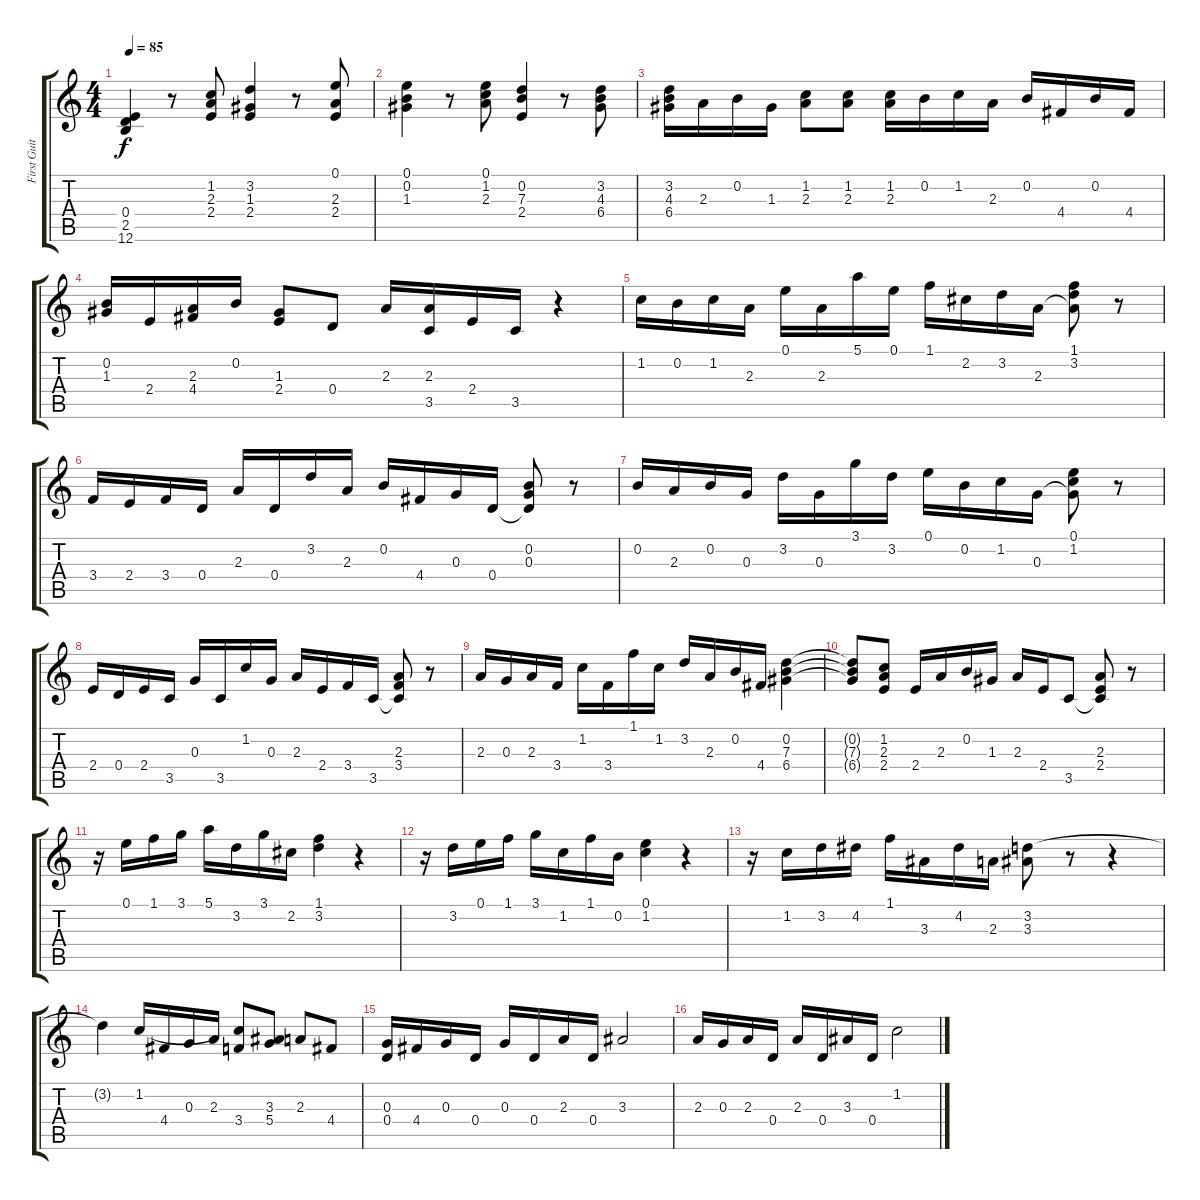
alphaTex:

\track ("First Guitar" "First Guit") {instrument electricguitarjazz}
\staff {score tabs}
\tuning (E4 B3 G3 D3 A2 E2) {hide}
\ts (4 4)
\tempo 85
\clef g2
\ks c
(0.4 2.5 12.6).4{dy f} r.8 (1.2 2.3 2.4).8 (3.2 1.3 2.4).4 r.8 (0.1 2.3 2.4).8 |
(0.1 0.2 1.3).4 r.8 (0.1 1.2 2.3).8 (0.2 7.3 2.4).4 r.8 (3.2 4.3 6.4).8 |
(3.2 4.3 6.4).16 2.3.16 0.2.16 1.3.16 (1.2 2.3).8 (1.2 2.3).8 (1.2 2.3).16 0.2.16 1.2.16 2.3.16 0.2.16 4.4.16 0.2.16 4.4.16 |
(0.2 1.3).16 2.4.16 (2.3 4.4).16 0.2.16 (1.3 2.4).8 0.4.8 2.3.16 (2.3 3.5).16 2.4.16 3.5.16 r.4 |
1.2.16 0.2.16 1.2.16 2.3.16 0.1.16 2.3.16 5.1.16 0.1.16 1.1.16 2.2.16 3.2.16 2.3.16 (1.1 3.2 2.3{t}).8 r.8 |
3.4.16 2.4.16 3.4.16 0.4.16 2.3.16 0.4.16 3.2.16 2.3.16 0.2.16 4.4.16 0.3.16 0.4.16 (0.2 0.3 0.4{t}).8 r.8 |
0.2.16 2.3.16 0.2.16 0.3.16 3.2.16 0.3.16 3.1.16 3.2.16 0.1.16 0.2.16 1.2.16 0.3.16 (0.1 1.2 0.3{t}).8 r.8 |
2.4.16 0.4.16 2.4.16 3.5.16 0.3.16 3.5.16 1.2.16 0.3.16 2.3.16 2.4.16 3.4.16 3.5.16 (2.3 3.4 3.5{t}).8 r.8 |
2.3.16 0.3.16 2.3.16 3.4.16 1.2.16 3.4.16 1.1.16 1.2.16 3.2.16 2.3.16 0.2.16 4.4.16 (0.2 7.3 6.4).4 |
(0.2{t} 7.3{t} 6.4{t}).8 (1.2 2.3 2.4).8 2.4.16 2.3.16 0.2.16 1.3.16 2.3.16 2.4.16 3.5.8 (2.3 2.4 3.5{t}).8 r.8 |
r.16 0.1.16 1.1.16 3.1.16 5.1.16 3.2.16 3.1.16 2.2.16 (1.1 3.2).4 r.4 |
r.16 3.2.16 0.1.16 1.1.16 3.1.16 1.2.16 1.1.16 0.2.16 (0.1 1.2).4 r.4 |
r.16 1.2.16 3.2.16 4.2.16 1.1.16 3.3.16 4.2.16 2.3.16 (3.2 3.3).8 r.8 r.4 |
3.2{t}.4 1.2.16 4.4.16 0.3.16 2.3.16 (1.2{t} 3.4).8 (3.3 5.4).8 2.3.8 4.4.8 |
(0.3 0.4).16 4.4.16 0.3.16 0.4.16 0.3.16 0.4.16 2.3.16 0.4.16 3.3.2 |
2.3.16 0.3.16 2.3.16 0.4.16 2.3.16 0.4.16 3.3.16 0.4.16 1.2.2
